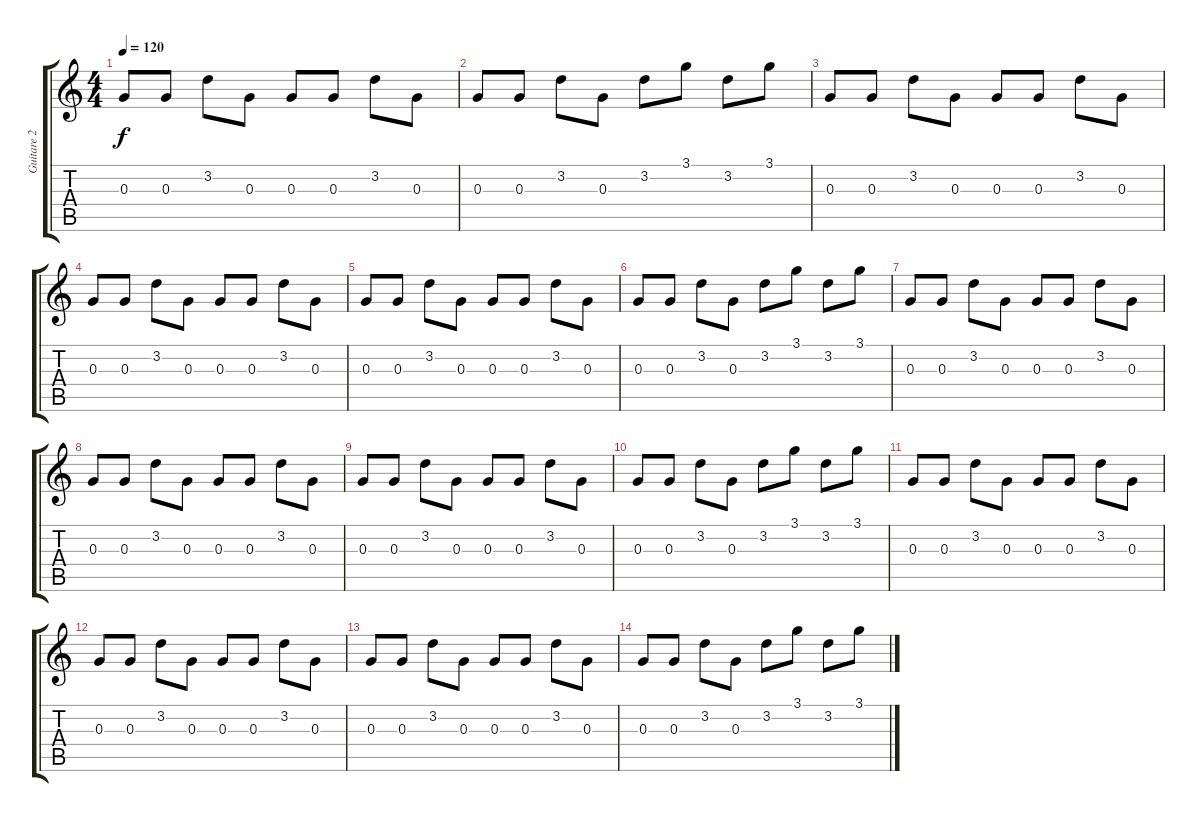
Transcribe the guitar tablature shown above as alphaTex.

\track ("Guitare 2" "Guitare 2") {instrument distortionguitar}
\staff {score tabs}
\tuning (E4 B3 G3 D3 A2 E2) {hide}
\ts (4 4)
\tempo 120
\clef g2
\ks c
0.3.8{dy f} 0.3.8 3.2.8 0.3.8 0.3.8 0.3.8 3.2.8 0.3.8 |
0.3.8 0.3.8 3.2.8 0.3.8 3.2.8 3.1.8 3.2.8 3.1.8 |
0.3.8 0.3.8 3.2.8 0.3.8 0.3.8 0.3.8 3.2.8 0.3.8 |
0.3.8 0.3.8 3.2.8 0.3.8 0.3.8 0.3.8 3.2.8 0.3.8 |
0.3.8 0.3.8 3.2.8 0.3.8 0.3.8 0.3.8 3.2.8 0.3.8 |
0.3.8 0.3.8 3.2.8 0.3.8 3.2.8 3.1.8 3.2.8 3.1.8 |
0.3.8 0.3.8 3.2.8 0.3.8 0.3.8 0.3.8 3.2.8 0.3.8 |
0.3.8 0.3.8 3.2.8 0.3.8 0.3.8 0.3.8 3.2.8 0.3.8 |
0.3.8 0.3.8 3.2.8 0.3.8 0.3.8 0.3.8 3.2.8 0.3.8 |
0.3.8 0.3.8 3.2.8 0.3.8 3.2.8 3.1.8 3.2.8 3.1.8 |
0.3.8 0.3.8 3.2.8 0.3.8 0.3.8 0.3.8 3.2.8 0.3.8 |
0.3.8 0.3.8 3.2.8 0.3.8 0.3.8 0.3.8 3.2.8 0.3.8 |
0.3.8 0.3.8 3.2.8 0.3.8 0.3.8 0.3.8 3.2.8 0.3.8 |
0.3.8 0.3.8 3.2.8 0.3.8 3.2.8 3.1.8 3.2.8 3.1.8
